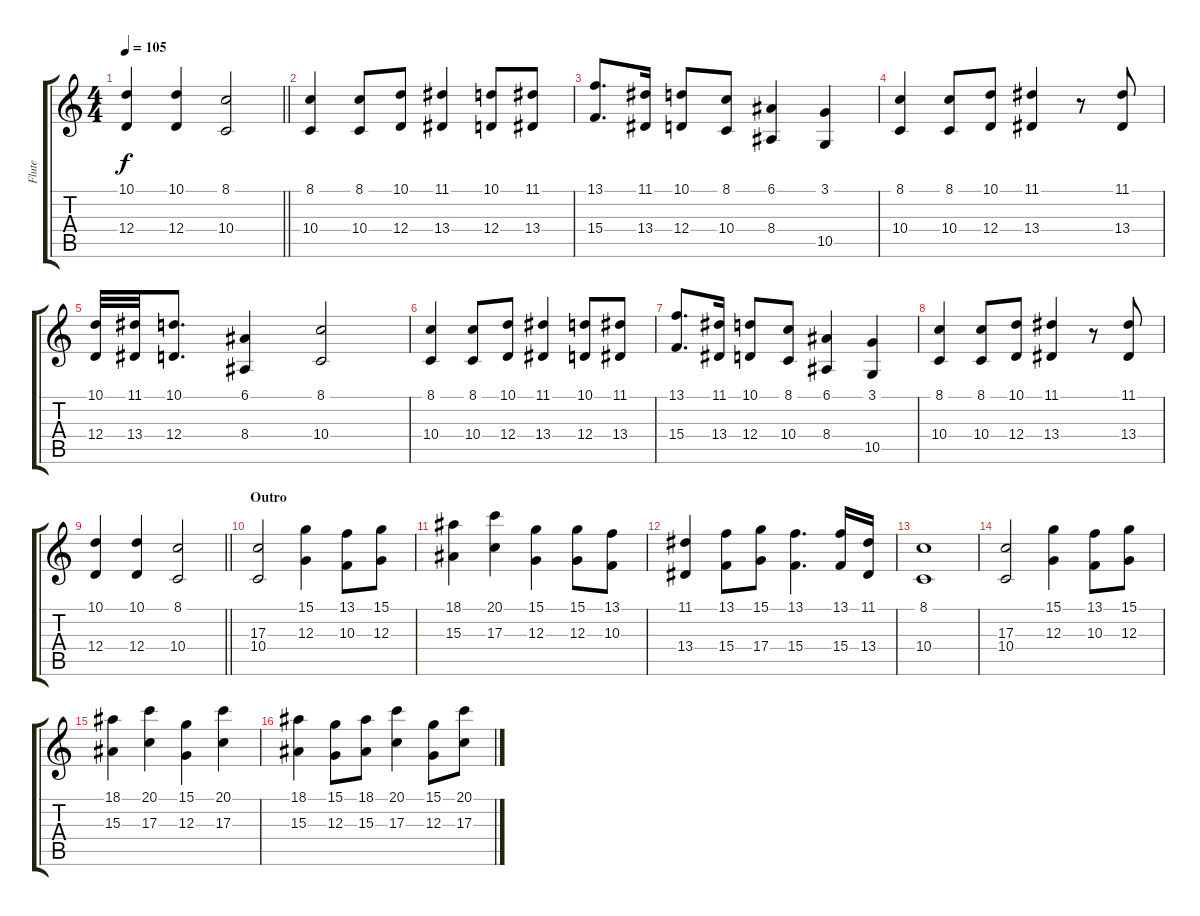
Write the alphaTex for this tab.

\track ("Flute" "Flute") {instrument piccolo}
\staff {score tabs}
\tuning (E4 B3 G3 D3 A2 E2) {hide}
\ts (4 4)
\tempo 105
\clef g2
\barLineRight lightlight
\ks c
(10.1 12.4).4{dy f} (10.1 12.4).4 (8.1 10.4).2 |
(8.1 10.4).4 (8.1 10.4).8 (10.1 12.4).8 (11.1 13.4).4 (10.1 12.4).8 (11.1 13.4).8 |
(13.1 15.4).8{d} (11.1 13.4).16 (10.1 12.4).8 (8.1 10.4).8 (6.1 8.4).4 (3.1 10.5).4 |
(8.1 10.4).4 (8.1 10.4).8 (10.1 12.4).8 (11.1 13.4).4 r.8 (11.1 13.4).8 |
(10.1 12.4).32 (11.1 13.4).32 (10.1 12.4).8{d} (6.1 8.4).4 (8.1 10.4).2 |
(8.1 10.4).4 (8.1 10.4).8 (10.1 12.4).8 (11.1 13.4).4 (10.1 12.4).8 (11.1 13.4).8 |
(13.1 15.4).8{d} (11.1 13.4).16 (10.1 12.4).8 (8.1 10.4).8 (6.1 8.4).4 (3.1 10.5).4 |
(8.1 10.4).4 (8.1 10.4).8 (10.1 12.4).8 (11.1 13.4).4 r.8 (11.1 13.4).8 |
\barLineRight lightlight
(10.1 12.4).4 (10.1 12.4).4 (8.1 10.4).2 |
\section ("" "Outro")
(17.3 10.4).2 (15.1 12.3).4 (13.1 10.3).8 (15.1 12.3).8 |
(18.1 15.3).4 (20.1 17.3).4 (15.1 12.3).4 (15.1 12.3).8 (13.1 10.3).8 |
(11.1 13.4).4 (13.1 15.4).8 (15.1 17.4).8 (13.1 15.4).4{d} (13.1 15.4).16 (11.1 13.4).16 |
(8.1 10.4).1 |
(17.3 10.4).2 (15.1 12.3).4 (13.1 10.3).8 (15.1 12.3).8 |
(18.1 15.3).4 (20.1 17.3).4 (15.1 12.3).4 (20.1 17.3).4 |
(18.1 15.3).4 (15.1 12.3).8 (18.1 15.3).8 (20.1 17.3).4 (15.1 12.3).8 (20.1 17.3).8
